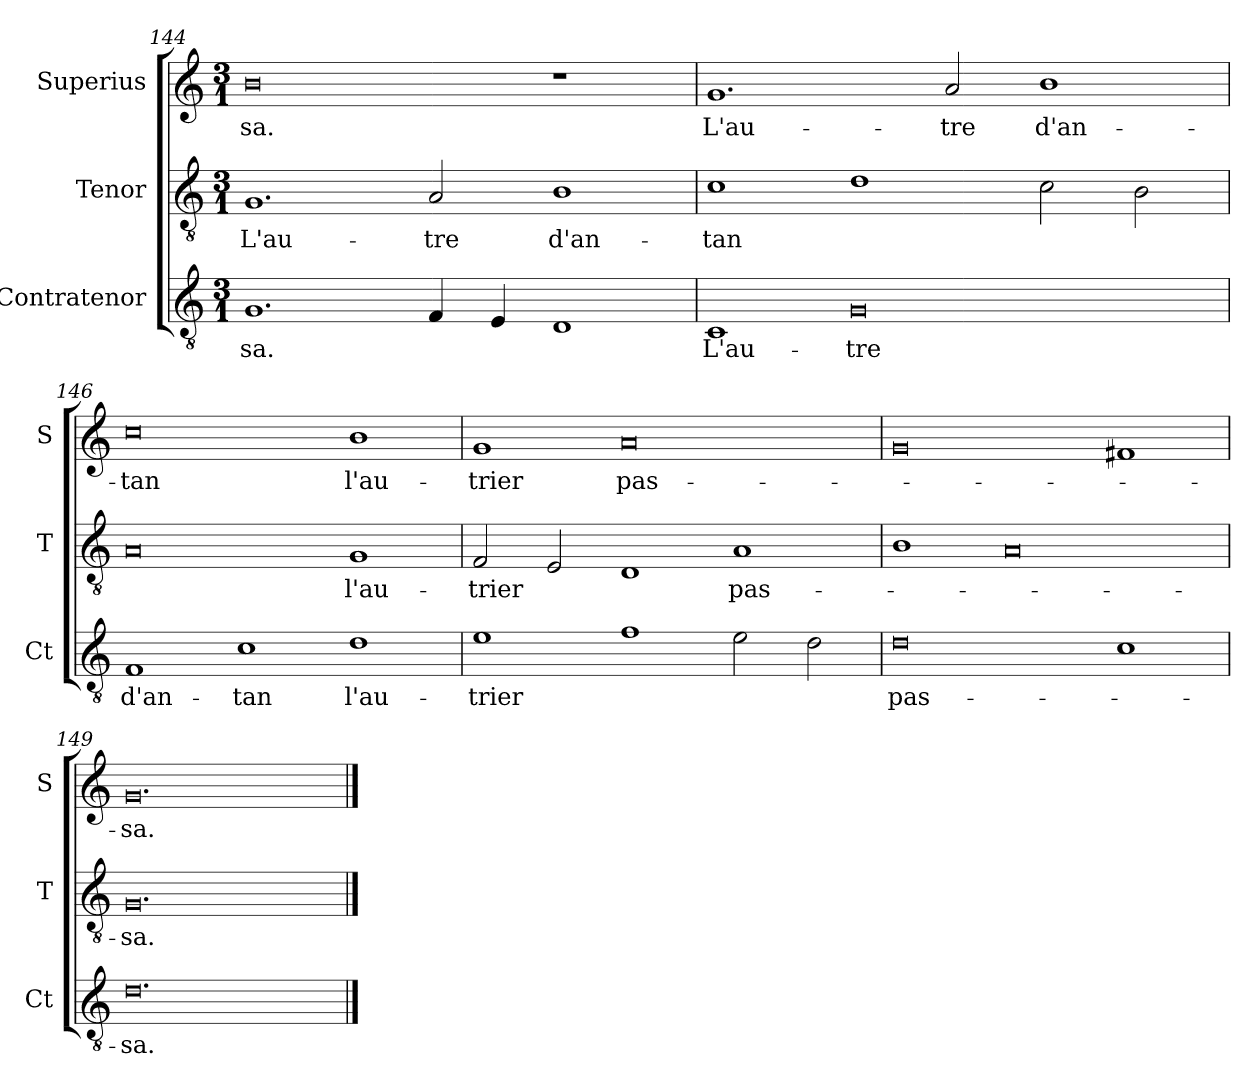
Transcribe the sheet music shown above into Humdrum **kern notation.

**kern	**text	**kern	**text	**kern	**text
*part3	*part3	*part2	*part2	*part1	*part1
*staff3	*staff3	*staff2	*staff2	*staff1	*staff1
*I"Contratenor	*	*I"Tenor	*	*I"Superius	*
*I'Ct	*	*I'T	*	*I'S	*
*clefGv2	*	*clefGv2	*	*clefG2	*
*k[]	*	*k[]	*	*k[]	*
*M3/1	*	*M3/1	*	*M3/1	*
=144	=144	=144	=144	=144	=144
1.G	-sa.	1.G	L'au-	0b	-sa.
4F	.	2A	-tre	.	.
4E	.	.	.	.	.
1D	.	1B	d'an-	1r	.
=145	=145	=145	=145	=145	=145
1C	L'au-	1c	-tan	1.g	L'au-
0G	-tre	1d	.	.	.
.	.	.	.	2a	-tre
.	.	2c	.	1b	d'an-
.	.	2B	.	.	.
=146	=146	=146	=146	=146	=146
1F	d'an-	0A	.	0cc	-tan
1c	-tan	.	.	.	.
1d	l'au-	1G	l'au-	1b	l'au-
=147	=147	=147	=147	=147	=147
1e	-trier	2F	-trier	1g	-trier
.	.	2E	.	.	.
1f	.	1D	.	0a	pas-
2e	.	1A	pas-	.	.
2d	.	.	.	.	.
=148	=148	=148	=148	=148	=148
0d	pas-	1B	.	0g	.
.	.	0A	.	.	.
1c	.	.	.	1f#X	.
=149	=149	=149	=149	=149	=149
0.d	-sa.	0.G	-sa.	0.g	-sa.
==	==	==	==	==	==
*-	*-	*-	*-	*-	*-
